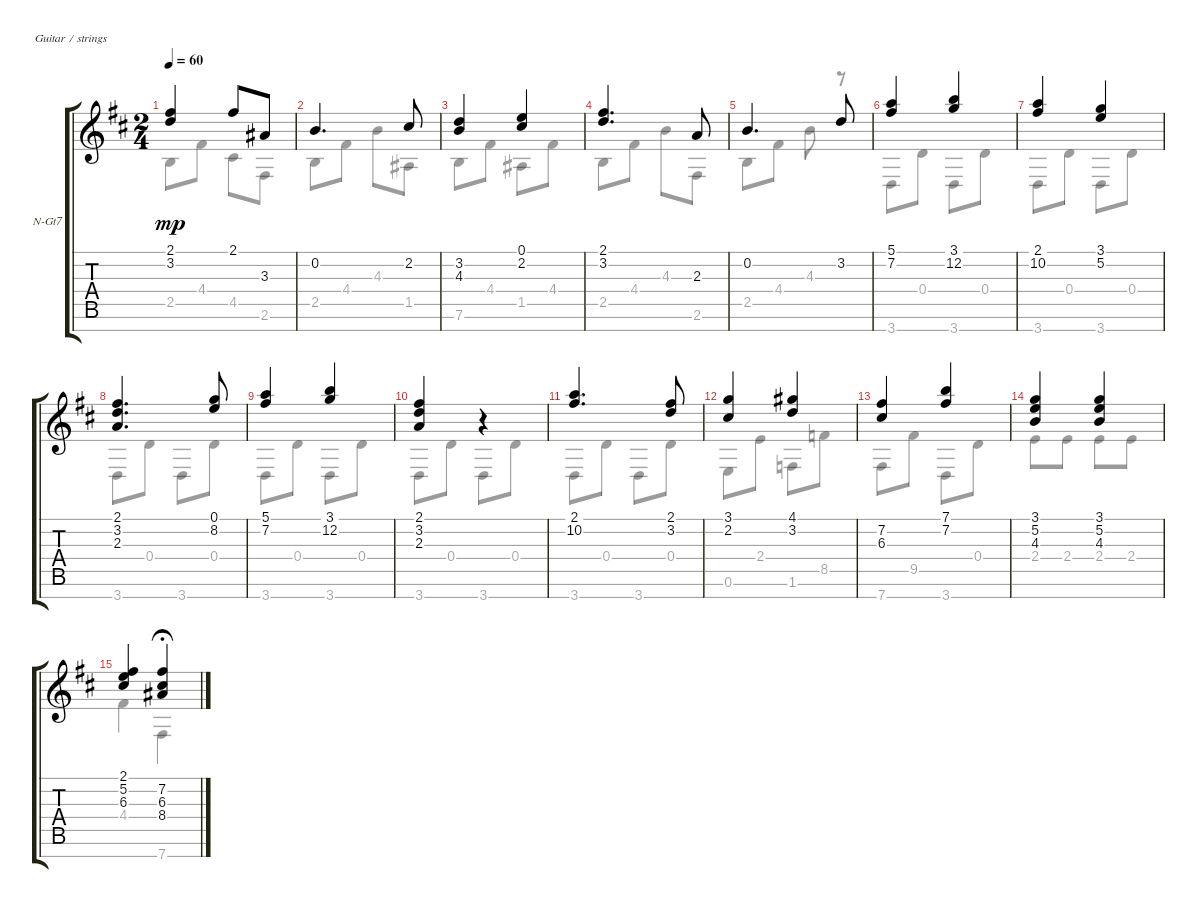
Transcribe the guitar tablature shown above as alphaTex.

\defaultSystemsLayout 4
\bracketExtendMode groupsimilarinstruments
\firstSystemTrackNameOrientation horizontal
\otherSystemsTrackNameOrientation horizontal
\track ("Nylon Guitar" "N-Gt7") {instrument acousticguitarnylon}
\staff {score tabs}
\tuning (E4 B3 G3 D3 A2 E2 B1)
\voice
\ts (2 4)
\tempo 60
\clef g2
\ks d
(3.2 2.1).4{dy mp} 2.1.8 3.3.8 |
0.2.4{d} 2.2.8 |
(3.2 4.3).4 (2.2 0.1).4 |
(3.2 2.1).4{d} 2.3.8 |
0.2.4{d} 3.2.8 |
(5.1 7.2).4 (3.1 12.2).4 |
(2.1 10.2).4 (3.1 5.2).4 |
(2.1 3.2 2.3).4{d} (0.1 8.2).8 |
(7.2 5.1).4 (3.1 12.2).4 |
(2.1 3.2 2.3).4 r.4 |
(2.1 10.2).4{d} (2.1 3.2).8 |
(3.1 2.2).4 (3.2 4.1).4 |
(6.3 7.2).4 (7.2 7.1).4 |
(3.1 5.2 4.3).4 (4.3 5.2 3.1).4 |
(2.1 5.2 6.3).4 (7.2 6.3 8.4).4{fermata (medium 0.5)}
\voice
\clef g2
\ottava regular
\simile none
\ks d
2.5.8{dy mp} 4.4.8 4.5.8 2.6.8 |
2.5.8 4.4.8 4.3.8 1.5.8 |
7.6.8 4.4.8 1.5.8 4.4.8 |
2.5.8 4.4.8 4.3.8 2.6.8 |
2.5.8 4.4.8 4.3.8 r.8 |
3.7.8 0.4.8 3.7.8 0.4.8 |
3.7.8 0.4.8 3.7.8 0.4.8 |
3.7.8 0.4.8 3.7.8 0.4.8 |
3.7.8 0.4.8 3.7.8 0.4.8 |
3.7.8 0.4.8 3.7.8 0.4.8 |
3.7.8 0.4.8 3.7.8 0.4.8 |
0.6.8 2.4.8 1.6.8 8.5.8 |
7.7.8 9.5.8 3.7.8 0.4.8 |
2.4.8 2.4.8 2.4.8 2.4.8 |
4.4.4 7.7.4{fermata (medium 0.5)}
